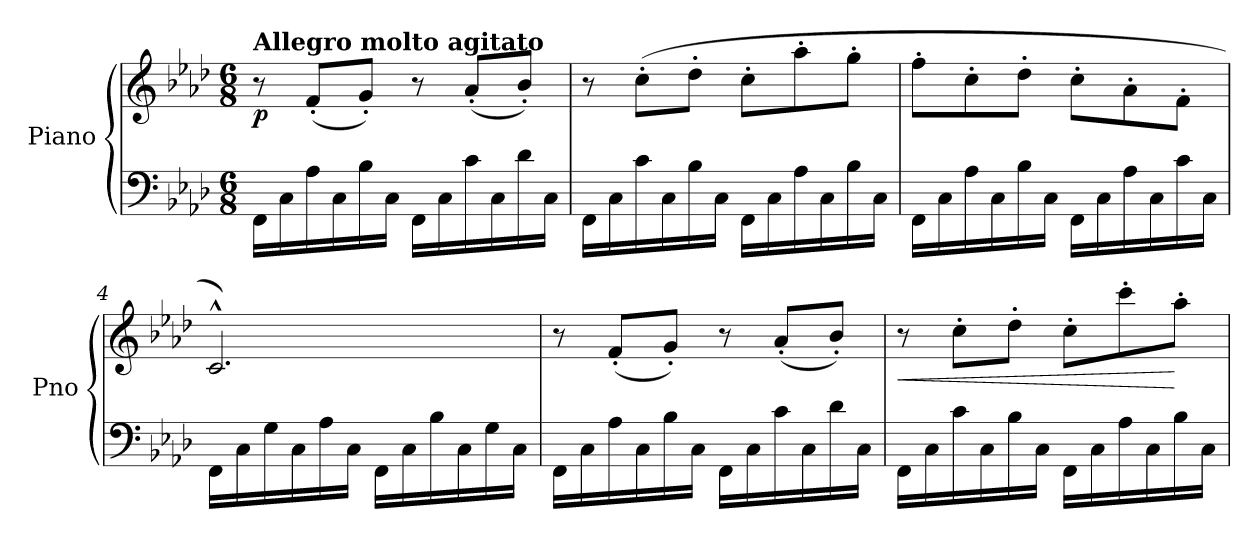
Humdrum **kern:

**kern	**kern	**dynam
*part1	*part1	*part1
*staff2	*staff1	*staff1/2
*I"Piano	*	*
*I'Pno	*	*
*clefF4	*clefG2	*
*k[b-e-a-d-]	*k[b-e-a-d-]	*
*M6/8	*M6/8	*
=1	=1	=1
!	!LO:TX:a:B:t=Allegro molto agitato	!
!	!	!LO:DY:b
16FF\LL	8r	p
!	!	!LO:DY:b=2
16C\	.	other-dynamics
16A-\	(<8f'/L	.
16C\	.	.
16B-\	8g'/J)	.
16C\JJ	.	.
16FF\LL	8r	.
16C\	.	.
16c\	(<8a-'/L	.
16C\	.	.
16d-\	8b-'/J)	.
16C\JJ	.	.
=2	=2	=2
16FF\LL	8r	.
16C\	.	.
!	!	!LO:DY:b
16c\	(>8cc'\L	other-dynamics
16C\	.	.
16B-\	8dd-'\J	.
16C\JJ	.	.
16FF\LL	8cc'\L	.
16C\	.	.
16A-\	8aa-'\	.
16C\	.	.
16B-\	8gg'\J	.
16C\JJ	.	.
=3	=3	=3
!	!	!LO:DY:b
16FF\LL	8ff'\L	other-dynamics
16C\	.	.
16A-\	8cc'\	.
16C\	.	.
16B-\	8dd-'\J	.
16C\JJ	.	.
16FF\LL	8cc'\L	.
16C\	.	.
16A-\	8a-'\	.
16C\	.	.
16c\	8f'\J	.
16C\JJ	.	.
=4	=4	=4
16FF\LL	2.c^^/)	.
16C\	.	.
16G\	.	.
16C\	.	.
16A-\	.	.
16C\JJ	.	.
16FF\LL	.	.
16C\	.	.
16B-\	.	.
16C\	.	.
16G\	.	.
16C\JJ	.	.
!!LO:LB:g=z
=5	=5	=5
16FF\LL	8r	.
16C\	.	.
16A-\	(<8f'/L	.
16C\	.	.
16B-\	8g'/J)	.
16C\JJ	.	.
16FF\LL	8r	.
16C\	.	.
16c\	(<8a-'/L	.
16C\	.	.
16d-\	8b-'/J)	.
16C\JJ	.	.
=6	=6	=6
!	!	!LO:HP:b
16FF\LL	8r	<
16C\	.	.
16c\	8cc'\L	.
16C\	.	.
16B-\	8dd-'\J	.
16C\JJ	.	.
16FF\LL	8cc'\L	.
16C\	.	.
16A-\	8ccc'\	.
16C\	.	.
16B-\	8aa-'\J	[
16C\JJ	.	.
=	=	=
*-	*-	*-
